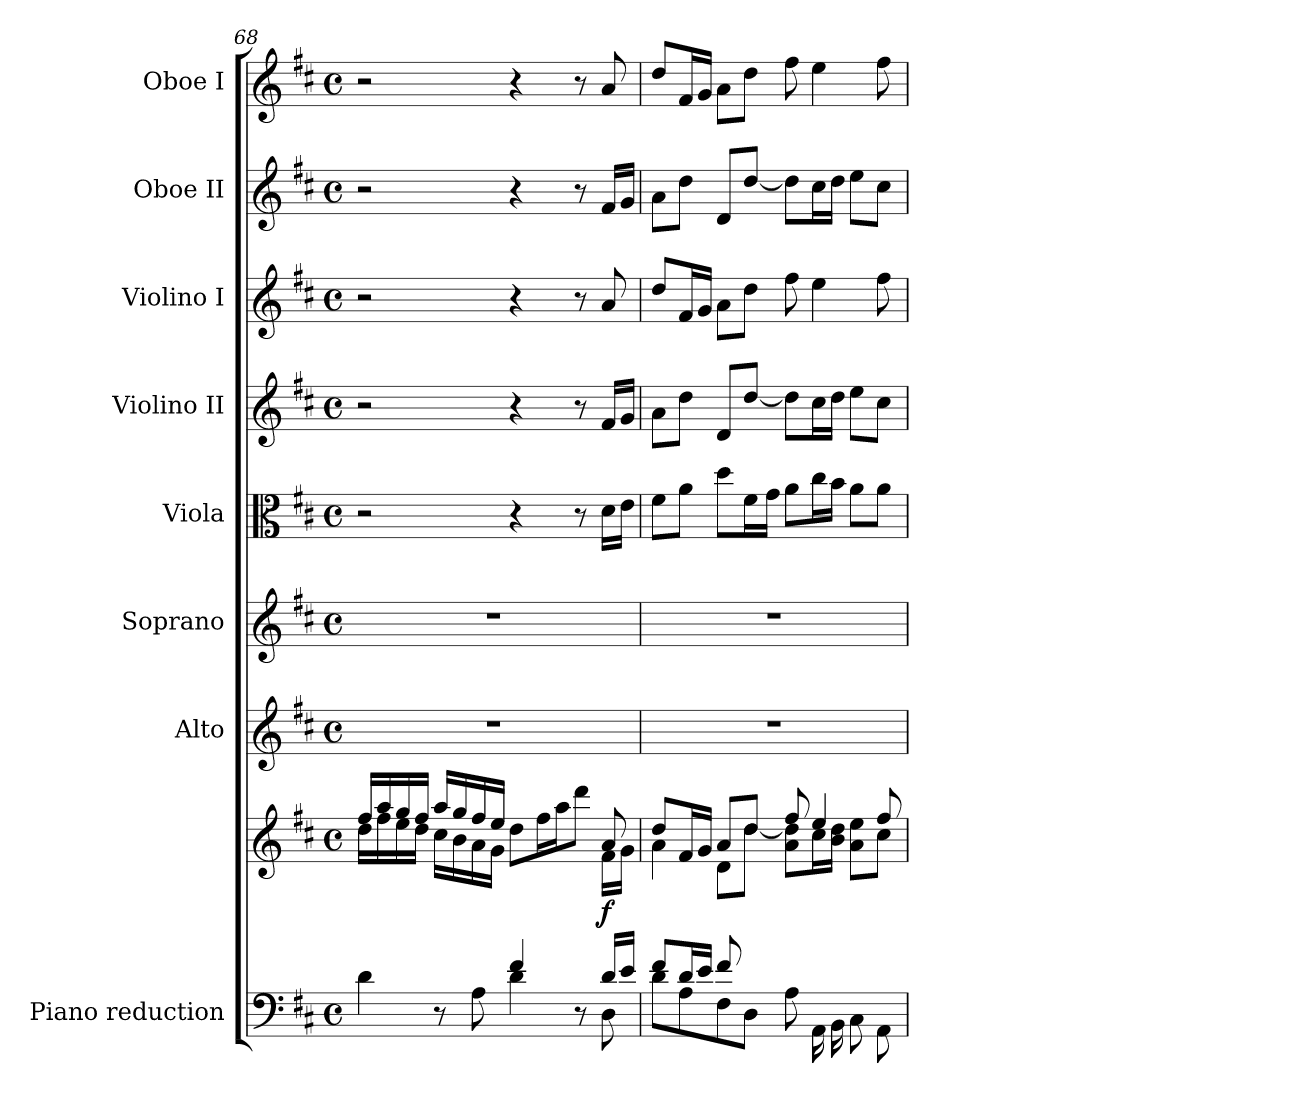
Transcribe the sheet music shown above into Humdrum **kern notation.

**kern	**kern	**dynam	**kern	**kern	**kern	**kern	**kern	**kern	**kern
*part8	*part8	*part8	*part7	*part6	*part5	*part4	*part3	*part2	*part1
*staff9	*staff8	*staff8/9	*staff7	*staff6	*staff5	*staff4	*staff3	*staff2	*staff1
*I"Piano reduction	*	*	*I"Alto	*I"Soprano	*I"Viola	*I"Violino II	*I"Violino I	*I"Oboe II	*I"Oboe I
*I'Pno	*	*	*	*	*I'Vla	*I'Vln	*I'Vln	*I'Ob	*I'Ob
*clefF4	*clefG2	*	*clefG2	*clefG2	*clefC3	*clefG2	*clefG2	*clefG2	*clefG2
*k[f#c#]	*k[f#c#]	*	*k[f#c#]	*k[f#c#]	*k[f#c#]	*k[f#c#]	*k[f#c#]	*k[f#c#]	*k[f#c#]
*M4/4	*M4/4	*	*M4/4	*M4/4	*M4/4	*M4/4	*M4/4	*M4/4	*M4/4
*met(c)	*met(c)	*	*met(c)	*met(c)	*met(c)	*met(c)	*met(c)	*met(c)	*met(c)
=68	=68	=68	=68	=68	=68	=68	=68	=68	=68
*^	*^	*	*	*	*	*	*	*	*
4ryy	4d\	16ff#/LL	16dd\LL	.	1r	1r	2r	2r	2r	2r	2r
.	.	16aa/	16ff#\	.	.	.	.	.	.	.	.
.	.	16gg/	16ee\	.	.	.	.	.	.	.	.
.	.	16ff#/JJ	16dd\JJ	.	.	.	.	.	.	.	.
8r	8ryy	16aa/LL	16cc#\LL	.	.	.	.	.	.	.	.
.	.	16gg/	16b\	.	.	.	.	.	.	.	.
8ryy	8A\	16ff#/	16a\	.	.	.	.	.	.	.	.
.	.	16ee/JJ	16g\JJ	.	.	.	.	.	.	.	.
4f#/	4d\	4ryy	8dd\L	.	.	.	4r	4r	4r	4r	4r
.	.	.	16ff#\L	.	.	.	.	.	.	.	.
.	.	.	16aa\J	.	.	.	.	.	.	.	.
8r	8ryy	8ryy	8ddd\J	.	.	.	8r	8r	8r	8r	8r
!	!	!	!	!LO:DY:b	!	!	!	!	!	!	!
16d/LL	8D\	8a/	16f#\LL	f	.	.	16d\LL	16f#/LL	8a/	16f#/LL	8a/
16e/JJ	.	.	16g\JJ	.	.	.	16e\JJ	16g/JJ	.	16g/JJ	.
!!LO:PB:g=z
=69	=69	=69	=69	=69	=69	=69	=69	=69	=69	=69	=69
*	*	*	*^	*	*	*	*	*	*	*	*
8f#/L	8d\L	8dd/L	4a\	4.ryy	.	1r	1r	8f#\L	8a\L	8dd/L	8a\L	8dd/L
16d/L	8A\	16f#/L	.	.	.	.	.	8a\J	8dd\J	16f#/L	8dd\J	16f#/L
16e/JJ	.	16g/JJ	.	.	.	.	.	.	.	16g/JJ	.	16g/JJ
8f#/L	8F#\	8a/L	8d\L	.	.	.	.	8dd\L	8d/L	8a\L	8d/L	8a\L
8ryy	8D\J	8dd/J	[8dd\J	16f#\L	.	.	.	16f#\L	[8dd/J	8dd\J	[8dd/J	8dd\J
.	.	.	.	16g\JJ	.	.	.	16g\JJ	.	.	.	.
8A\L	2ryy	8ff#/	8a\ 8dd\]L	2ryy	.	.	.	8a\L	8dd\L]	8ff#\	8dd\L]	8ff#\
16AA\L	.	4ee/	16cc#\L	.	.	.	.	16cc#\L	16cc#\L	4ee\	16cc#\L	4ee\
16BB\J	.	.	16b\ 16dd\JJ	.	.	.	.	16b\JJ	16dd\JJ	.	16dd\JJ	.
8C#\	.	.	8a\ 8ee\L	.	.	.	.	8a\L	8ee\L	.	8ee\L	.
8AA\J	.	8ff#/	8cc#\J	.	.	.	.	8a\J	8cc#\J	8ff#\	8cc#\J	8ff#\
*v	*v	*	*	*	*	*	*	*	*	*	*	*
*	*v	*v	*v	*	*	*	*	*	*	*	*
=	=	=	=	=	=	=	=	=	=
*-	*-	*-	*-	*-	*-	*-	*-	*-	*-
